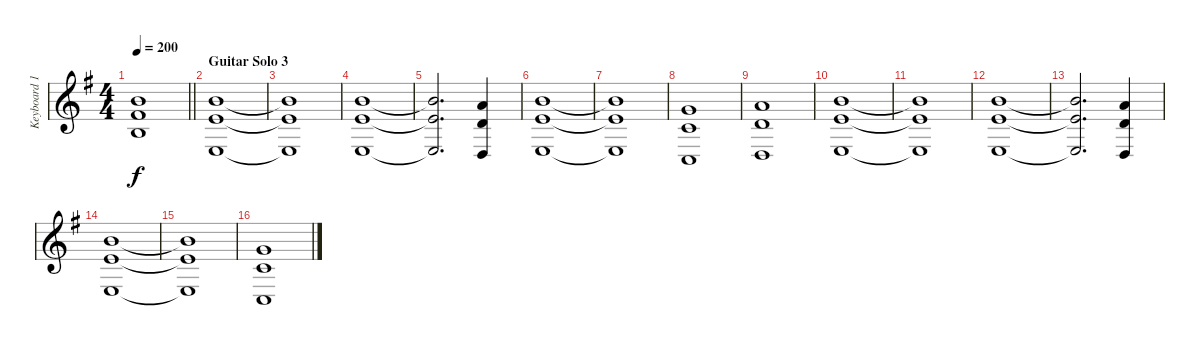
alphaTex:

\track ("Keyboard 1" "Keyboard 1") {instrument stringensemble1}
\staff {score}
\tuning (E4 B3 G3 D3 A2 E2) {hide}
\ts (4 4)
\tempo 200
\clef g2
\barLineRight lightlight
\ks g
(7.1{t} 7.2{t} 4.3{t}).1{dy f} |
\section ("" "Guitar Solo 3")
(7.1 5.2 2.4).1 |
(7.1{t} 5.2{t} 2.4{t}).1 |
(7.1 5.2 2.4).1 |
(7.1{t} 5.2{t} 2.4{t}).2{d} (5.1 3.2 0.4).4 |
(7.1 5.2 2.4).1 |
(7.1{t} 5.2{t} 2.4{t}).1 |
(3.1 1.2 3.5).1 |
(5.1 3.2 0.4).1 |
(7.1 5.2 2.4).1 |
(7.1{t} 5.2{t} 2.4{t}).1 |
(7.1 5.2 2.4).1 |
(7.1{t} 5.2{t} 2.4{t}).2{d beam Up} (5.1 3.2 0.4).4 |
(7.1 5.2 2.4).1 |
(7.1{t} 5.2{t} 2.4{t}).1 |
(3.1 1.2 3.5).1
